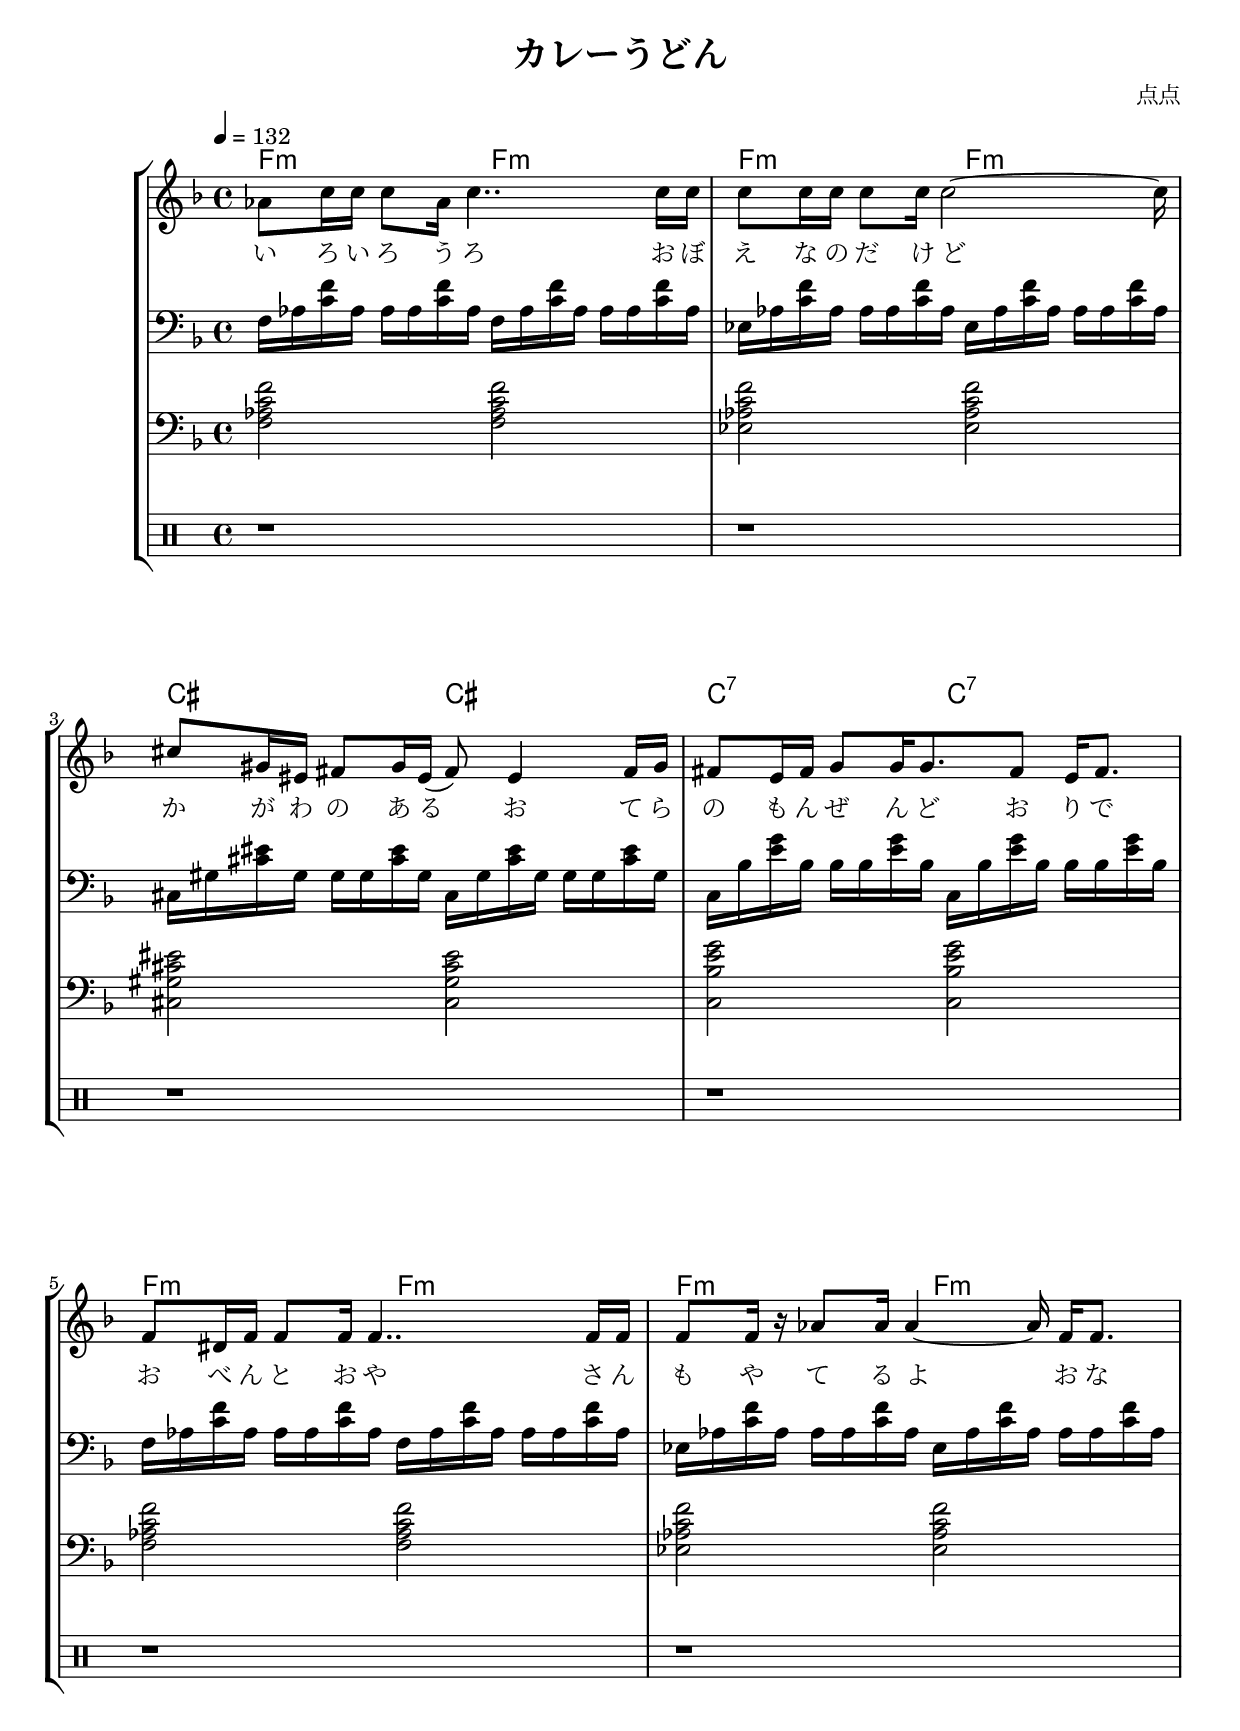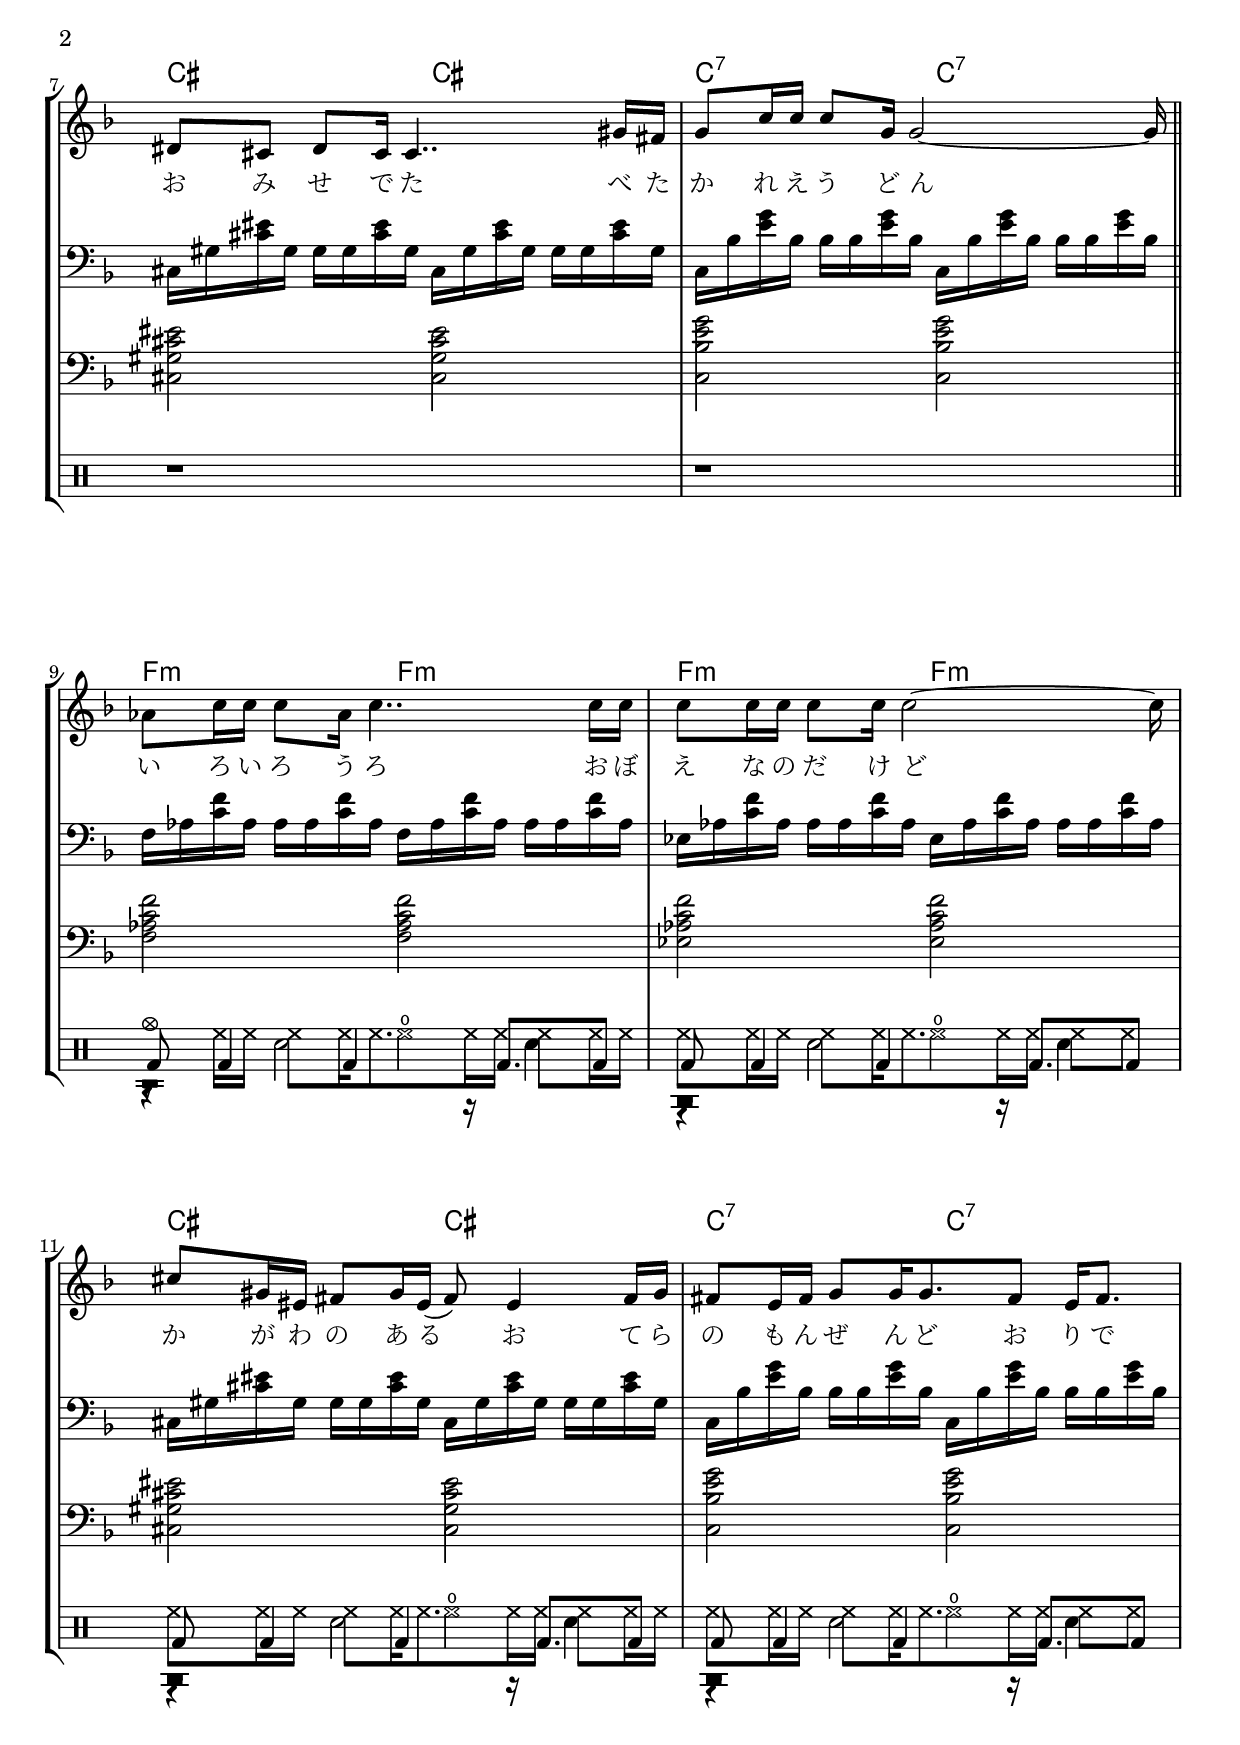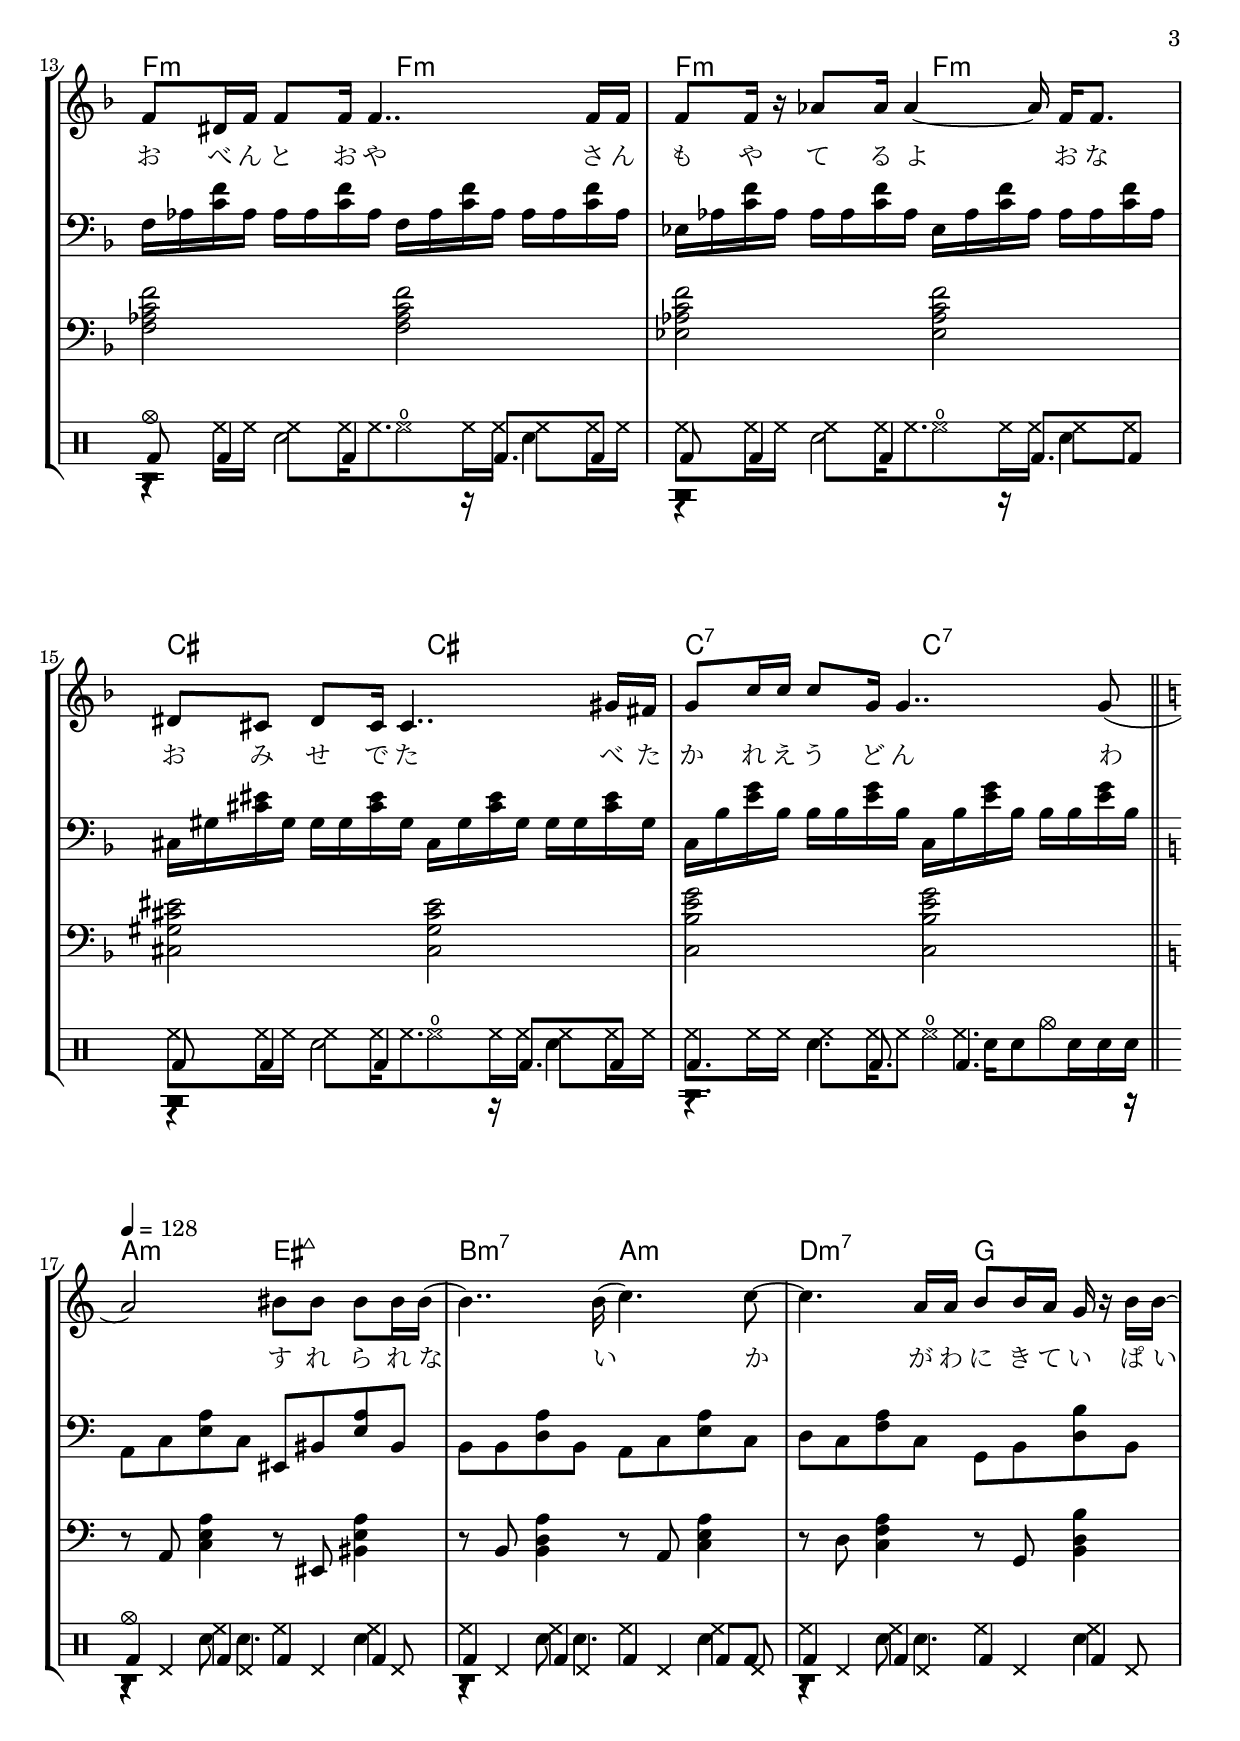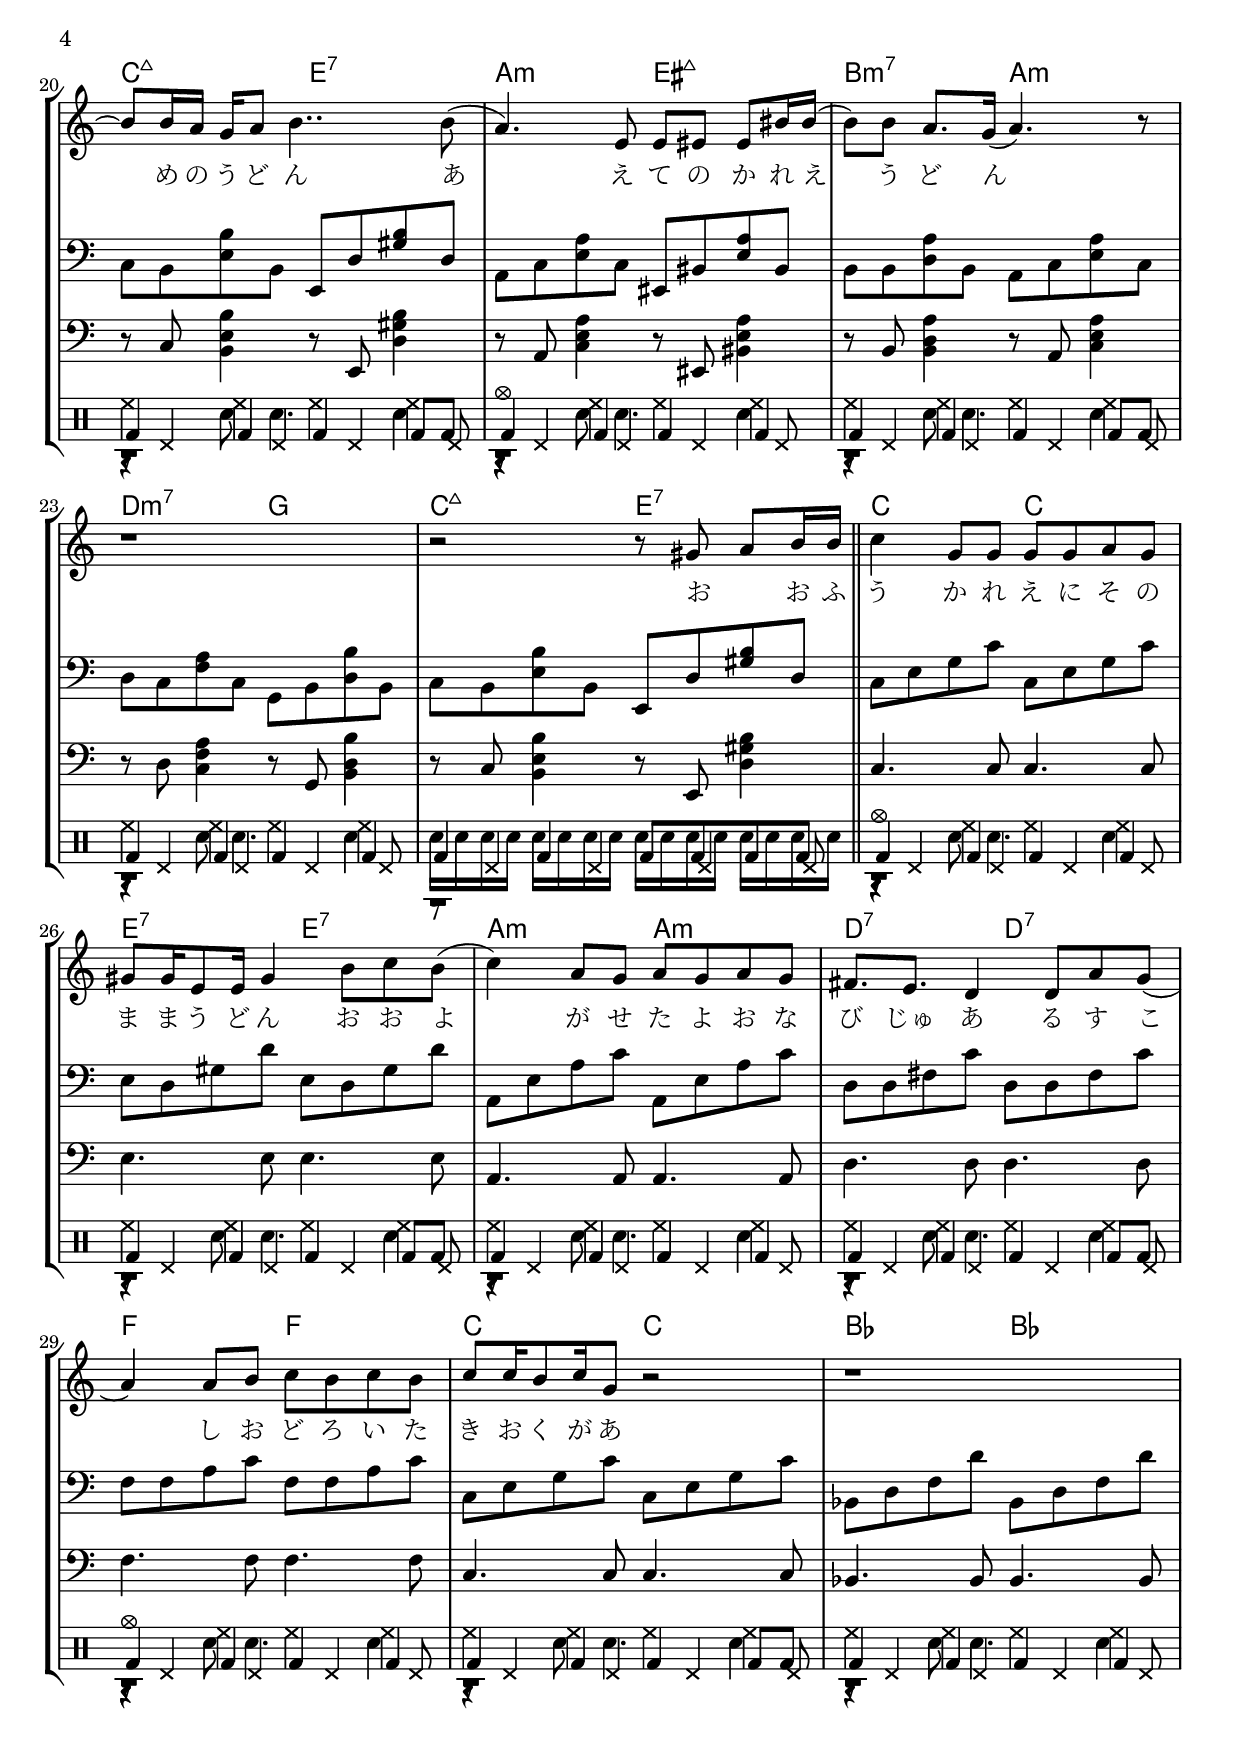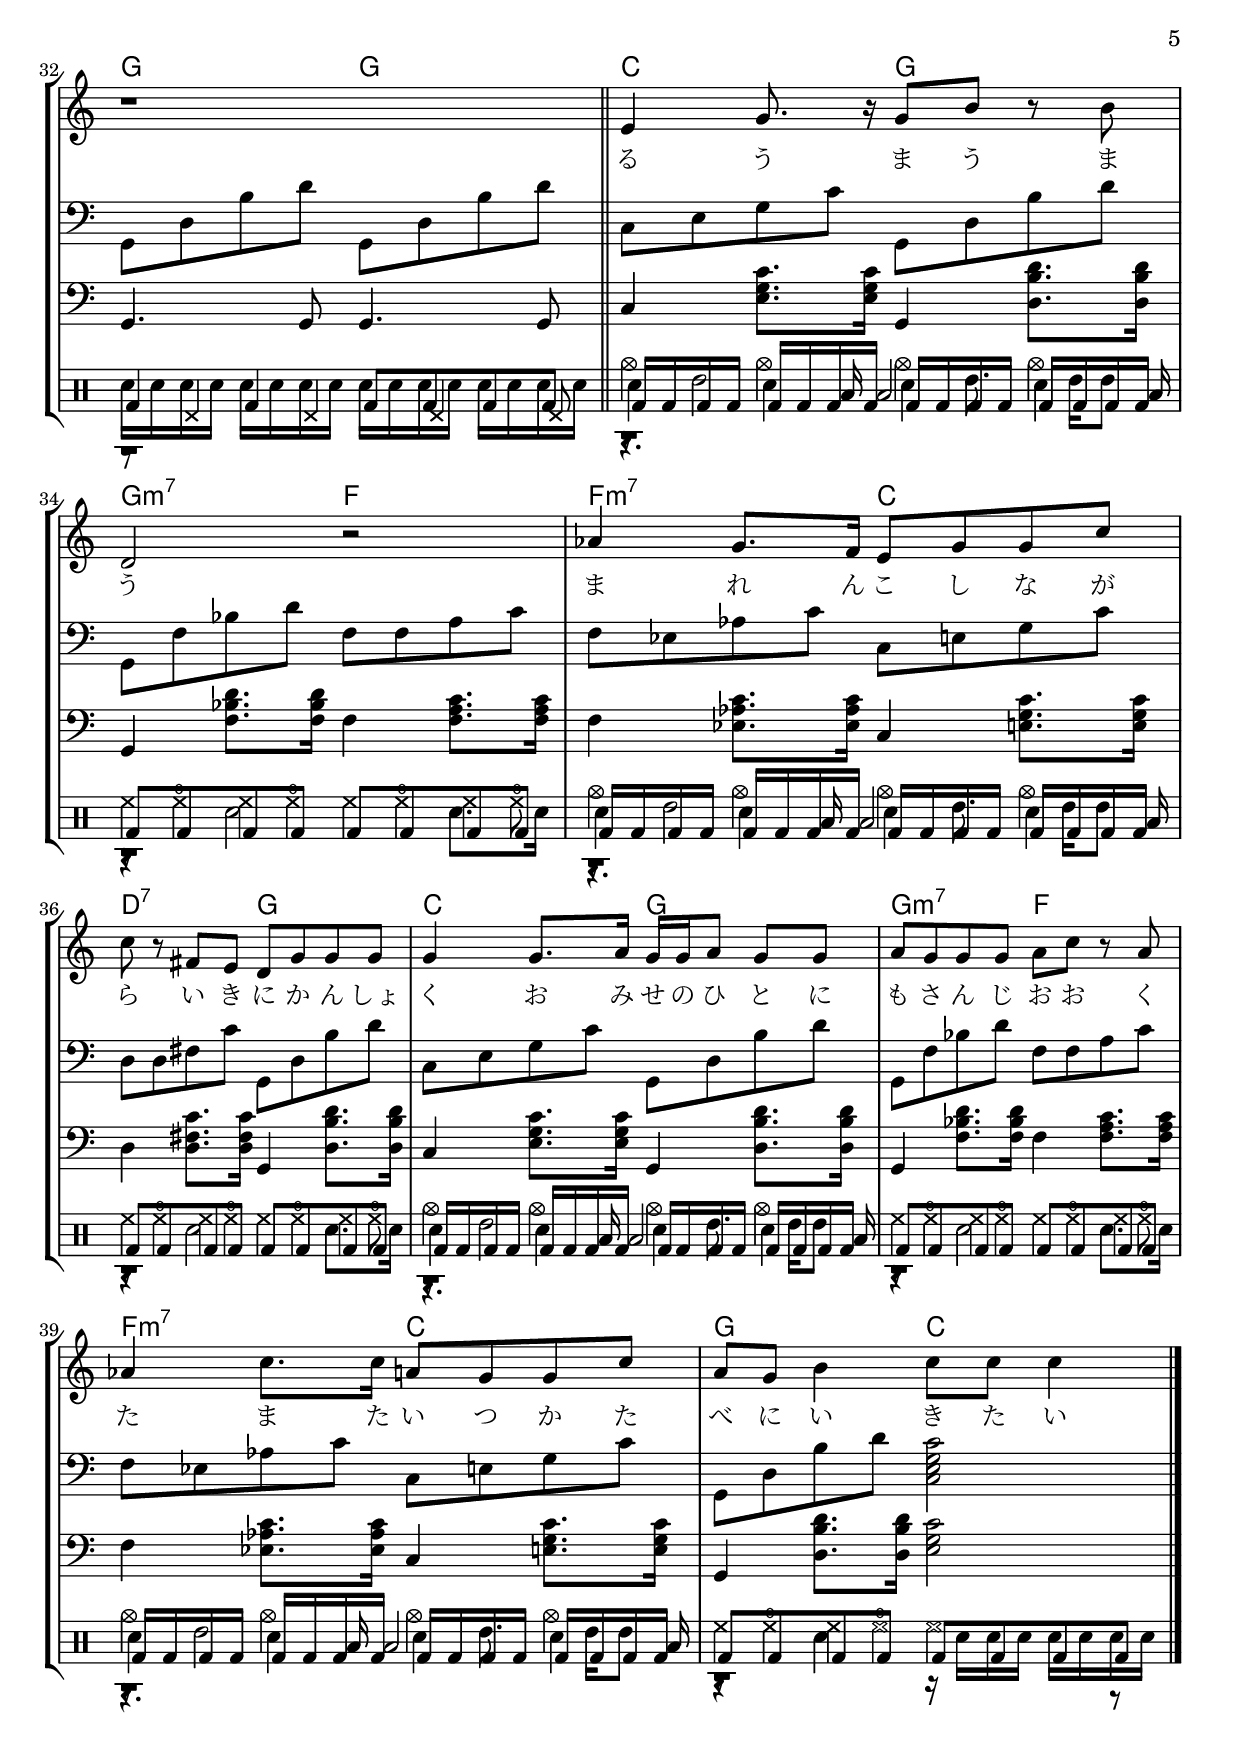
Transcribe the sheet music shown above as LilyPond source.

\version "2.12.1"

\header {
	title = \markup {カレーうどん}
	composer = \markup \center-column {点点}
}

harmony = \chordmode {
	f2:m f:m f:m f:m cis cis c:7 c:7 f:m f:m f:m f:m cis cis c:7 c:7 

	f:m f:m f:m f:m cis cis c:7 c:7 f:m f:m f:m f:m cis cis c:7 c:7 

	a:m eis:maj7 b:m7 a:m d:min7 g c:maj7 e:7 a:m eis:maj7 b:m7 a:m d:min7 g c:maj7 e:7 

	c c e:7 e:7 a:m a:m d:7 d:7 f f c c bes bes g g 

	c g g:min7 f f:min7 c d:7 g c g g:min7 f f:min7 c g c 
}

melody = {
	\set Staff.midiInstrument = #"Sitar"
		\key f \major
	\tempo 4 = 132
 as'8  c''16  c''16  c''8  as'16  c''4..  c''16  c''16 
	c''8  c''16  c''16  c''8  c''16  c''2~c''16 
	cis''8  gis'16  eis'16  fis'8  gis'16  eis'16  (fis'8)  eis'4  fis'16  gis'16 
	fis'8  e'16  fis'16  g'8  g'16  g'8.  fis'8  e'16  fis'8. 
	f'8  dis'16  f'16  f'8  f'16  f'4..  f'16  f'16 
	f'8  f'16  r16  as'8  as'16  as'4~as'16  f'16  f'8. 
	dis'8  cis'8  dis'8  cis'16  cis'4..  gis'16  fis'16 
	g'8  c''16  c''16  c''8  g'16  g'2~g'16
	\set Staff.midiInstrument = #"fss0.34"
	 as'8  c''16  c''16  c''8  as'16  c''4..  c''16  c''16 
	c''8  c''16  c''16  c''8  c''16  c''2~c''16 
	cis''8  gis'16  eis'16  fis'8  gis'16  eis'16  (fis'8)  eis'4  fis'16  gis'16 
	fis'8  e'16  fis'16  g'8  g'16  g'8.  fis'8  e'16  fis'8. 
	f'8  dis'16  f'16  f'8  f'16  f'4..  f'16  f'16 
	f'8  f'16  r16  as'8  as'16  as'4~as'16  f'16  f'8. 
	dis'8  cis'8  dis'8  cis'16  cis'4..  gis'16  fis'16 
	g'8  c''16  c''16  c''8  g'16  g'4..  	\set Staff.midiInstrument = #"fss0.32"
	g'8 
	(	\key c \major
	\tempo 4 = 128
a'2)  bis'8  bis'8  bis'8  bis'16  bis'16 
	(b'4..)  b'16  (c''4.)  c''8~ 
	c''4.  a'16  a'16  b'8  b'16  a'16  g'16  r16  b'16  b'16~ 
	b'8  b'16  a'16  g'16  a'8  b'4..  b'8 
	(a'4.)  e'8  e'8  eis'8  eis'8  bis'16  bis'16 
	(b'8)  b'8  a'8.  g'16  (a'4.)  	r8 r1 r2~r8 	\set Staff.midiInstrument = #"fss0.32"
	gis'8  a'8  b'16  b'16 
	c''4  g'8  g'8  g'8  g'8  a'8  g'8 
	gis'8  gis'16  e'8  e'16  gis'4  b'8  c''8  b'8 
	(c''4)  a'8  g'8  a'8  g'8  a'8  g'8 
	fis'8.  e'8.  d'4  d'8  a'8  g'8 
	(a'4)  a'8  b'8  c''8  b'8  c''8  b'8 
	c''8  c''16  b'8  c''16  g'8  	r2 r1 r1 	\set Staff.midiInstrument = #"fss0.32"
	 e'4  g'8.  r16  g'8  b'8  r8  b'8 
	d'2  r2 
	as'4  g'8.  f'16  e'8  g'8  g'8  c''8 
	c''8  r8  fis'8  e'8  d'8  g'8  g'8  g'8 
	g'4  g'8.  a'16  g'16  g'16  a'8  g'8  g'8 
	a'8  g'8  g'8  g'8  a'8  c''8  r8  a'8 
	as'4  c''8.  c''16  a'8  g'8  g'8  c''8 
	a'8  g'8  b'4  c''8  c''8  c''4
	\bar "|."
}

words = \lyricmode {
	い  ろ  い  ろ  う  ろ  お  ぼ  え  な  の  だ  け  ど  か  が  わ  の  あ  る  お  て  ら  の  も  ん  ぜ  ん  ど  お  り  で  お  べ  ん  と  お  や  さ  ん  も  や  て  る  よ  お  な  お  み  せ  で  た  べ  た  か  れ  え  う  ど  ん  
	い  ろ  い  ろ  う  ろ  お  ぼ  え  な  の  だ  け  ど  か  が  わ  の  あ  る  お  て  ら  の  も  ん  ぜ  ん  ど  お  り  で  お  べ  ん  と  お  や  さ  ん  も  や  て  る  よ  お  な  お  み  せ  で  た  べ  た  か  れ  え  う  ど  ん  
	わ  す  れ  ら  れ  な  い  か  が  わ  に  き  て  い  ぱ  い  め  の  う  ど  ん  あ  え  て  の  か  れ  え  う  ど  ん  
	お  お  ふ  う  か  れ  え  に  そ  の  ま  ま  う  ど  ん  お  お  よ  が  せ  た  よ  お  な  び  じゅ  あ  る  す  こ  し  お  ど  ろ  い  た  き  お  く  が  あ  る  
	う  ま  う  ま  う  ま  れ  ん  こ  し  な  が  ら  い  き  に  か  ん  しょ  く  お  み  せ  の  ひ  と  に  も  さ  ん  じ  お  お  く  た  ま  た  い  つ  か  た  べ  に  い  き  た  い  な  
}

tempochange = {
	\tempo 4 = 132
	r1 | r1 | r1 | r1 | r1 | r1 | r1 | r1 \bar "||"
	\tempo 4 = 132
	r1 | r1 | r1 | r1 | r1 | r1 | r1 | r1 \bar "||"
	\tempo 4 = 128
	r1 | r1 | r1 | r1 | r1 | r1 | r1 | r1 \bar "||"
	\tempo 4 = 128
	r1 | r1 | r1 | r1 | r1 | r1 | r1 | r1 \bar "||"
	\tempo 4 = 128
	r1 | r1 | r1 | r1 | r1 | r1 | r1 | r1 \bar "|."
}

mainacc = {
	\clef bass
	\set Staff.midiInstrument = #"Electric Bass (finger)"
	\key f \major
	\tempo 4 = 132
	f16 as <c' f'> as as as <c' f'> as
	f16 as <c' f'> as as as <c' f'> as
	es16 as <c' f'> as as as <c' f'> as
	es16 as <c' f'> as as as <c' f'> as
	cis16 gis <cis' eis'> gis gis gis <cis' eis'> gis
	cis16 gis <cis' eis'> gis gis gis <cis' eis'> gis
	c16 bes <e' g'> bes bes bes <e' g'> bes
	c16 bes <e' g'> bes bes bes <e' g'> bes
	f16 as <c' f'> as as as <c' f'> as
	f16 as <c' f'> as as as <c' f'> as
	es16 as <c' f'> as as as <c' f'> as
	es16 as <c' f'> as as as <c' f'> as
	cis16 gis <cis' eis'> gis gis gis <cis' eis'> gis
	cis16 gis <cis' eis'> gis gis gis <cis' eis'> gis
	c16 bes <e' g'> bes bes bes <e' g'> bes
	c16 bes <e' g'> bes bes bes <e' g'> bes
	\bar "||"

	\set Staff.midiInstrument = #"Sitar"
	f16 as <c' f'> as as as <c' f'> as
	f16 as <c' f'> as as as <c' f'> as
	es16 as <c' f'> as as as <c' f'> as
	es16 as <c' f'> as as as <c' f'> as
	cis16 gis <cis' eis'> gis gis gis <cis' eis'> gis
	cis16 gis <cis' eis'> gis gis gis <cis' eis'> gis
	c16 bes <e' g'> bes bes bes <e' g'> bes
	c16 bes <e' g'> bes bes bes <e' g'> bes
	f16 as <c' f'> as as as <c' f'> as
	f16 as <c' f'> as as as <c' f'> as
	es16 as <c' f'> as as as <c' f'> as
	es16 as <c' f'> as as as <c' f'> as
	cis16 gis <cis' eis'> gis gis gis <cis' eis'> gis
	cis16 gis <cis' eis'> gis gis gis <cis' eis'> gis
	c16 bes <e' g'> bes bes bes <e' g'> bes
	c16 bes <e' g'> bes bes bes <e' g'> bes
	\bar "||"

	\set Staff.midiInstrument = #"English Horn"
	\key c \major
	\tempo 4 = 128
	a,8 c <e a> c
	eis,8 bis, <e a> bis,
	b,8 b, <d a> b,
	a,8 c <e a> c
	d8 c <f a> c
	g,8 b, <d b> b,
	c8 b, <e b> b,
	e,8 d <gis b> d
	a,8 c <e a> c
	eis,8 bis, <e a> bis,
	b,8 b, <d a> b,
	a,8 c <e a> c
	d8 c <f a> c
	g,8 b, <d b> b,
	c8 b, <e b> b,
	e,8 d <gis b> d
	\bar "||"

	\set Staff.midiInstrument = #"English Horn"
	c8 e8 g8 c'8
	c8 e8 g8 c'8
	e8 d8 gis8 d'8
	e8 d8 gis8 d'8
	a,8 e8 a8 c'8
	a,8 e8 a8 c'8
	d8 d8 fis8 c'8
	d8 d8 fis8 c'8
	f8 f8 a8 c'8
	f8 f8 a8 c'8
	c8 e8 g8 c'8
	c8 e8 g8 c'8
	bes,8 d8 f8 d'8
	bes,8 d8 f8 d'8
	g,8 d8 b8 d'8
	g,8 d8 b8 d'8
	\bar "||"

	\set Staff.midiInstrument = #"Synthbrass 2"
	c8 e8 g8 c'8
	g,8 d8 b8 d'8
	g,8 f8 bes8 d'8
	f8 f8 a8 c'8
	f8 es8 as8 c'8
	c8 e8 g8 c'8
	d8 d8 fis8 c'8
	g,8 d8 b8 d'8
	c8 e8 g8 c'8
	g,8 d8 b8 d'8
	g,8 f8 bes8 d'8
	f8 f8 a8 c'8
	f8 es8 as8 c'8
	c8 e8 g8 c'8
	g,8 d8 b8 d'8
	<c e g c'>2
	\bar "|."
}

subacc = {
	\clef bass
	\set Staff.midiInstrument = #"Lead 1 (square)"
	\key f \major
	\tempo 4 = 132
	<f as c' f'>2
	<f as c' f'>2
	<es as c' f'>2
	<es as c' f'>2
	<cis gis cis' eis'>2
	<cis gis cis' eis'>2
	<c bes e' g'>2
	<c bes e' g'>2
	<f as c' f'>2
	<f as c' f'>2
	<es as c' f'>2
	<es as c' f'>2
	<cis gis cis' eis'>2
	<cis gis cis' eis'>2
	<c bes e' g'>2
	<c bes e' g'>2
	\bar "||"

	\set Staff.midiInstrument = #"Lead 1 (square)"
	<f as c' f'>2
	<f as c' f'>2
	<es as c' f'>2
	<es as c' f'>2
	<cis gis cis' eis'>2
	<cis gis cis' eis'>2
	<c bes e' g'>2
	<c bes e' g'>2
	<f as c' f'>2
	<f as c' f'>2
	<es as c' f'>2
	<es as c' f'>2
	<cis gis cis' eis'>2
	<cis gis cis' eis'>2
	<c bes e' g'>2
	<c bes e' g'>2
	\bar "||"

	\set Staff.midiInstrument = #"Electric Bass (finger)"
	\key c \major
	\tempo 4 = 128
	r8 a, <c e a>4
	r8 eis, <bis, e a>4
	r8 b, <b, d a>4
	r8 a, <c e a>4
	r8 d <c f a>4
	r8 g, <b, d b>4
	r8 c <b, e b>4
	r8 e, <d gis b>4
	r8 a, <c e a>4
	r8 eis, <bis, e a>4
	r8 b, <b, d a>4
	r8 a, <c e a>4
	r8 d <c f a>4
	r8 g, <b, d b>4
	r8 c <b, e b>4
	r8 e, <d gis b>4
	\bar "||"

	\set Staff.midiInstrument = #"Pizzicato Strings"
	c4.c8
	c4.c8
	e4.e8
	e4.e8
	a,4.a,8
	a,4.a,8
	d4.d8
	d4.d8
	f4.f8
	f4.f8
	c4.c8
	c4.c8
	bes,4.bes,8
	bes,4.bes,8
	g,4.g,8
	g,4.g,8
	\bar "||"

	\set Staff.midiInstrument = #"Helicopter"
	c4 <e g c'>8. <e g c'>16
	g,4 <d b d'>8. <d b d'>16
	g,4 <f bes d'>8. <f bes d'>16
	f4 <f a c'>8. <f a c'>16
	f4 <es as c'>8. <es as c'>16
	c4 <e g c'>8. <e g c'>16
	d4 <d fis c'>8. <d fis c'>16
	g,4 <d b d'>8. <d b d'>16
	c4 <e g c'>8. <e g c'>16
	g,4 <d b d'>8. <d b d'>16
	g,4 <f bes d'>8. <f bes d'>16
	f4 <f a c'>8. <f a c'>16
	f4 <es as c'>8. <es as c'>16
	c4 <e g c'>8. <e g c'>16
	g,4 <d b d'>8. <d b d'>16
	<e g c'>2
	\bar "|."
}

percA = {
	\drummode {
	r1 |r1 |r1 |r1 |r1 |r1 |r1 |r1 \bar "||"
	r2 hho2  |r2 hho2  |r2 hho2  |r2 hho2  |r2 hho2  |r2 hho2  |r2 hho2  |r2 hho2  \bar "||"
	r4 hh4 hh4 hh4  |hh4 hh4 hh4 hh4  |hh4 hh4 hh4 hh4  |hh4 hh4 hh4 hh4  |r4 hh4 hh4 hh4  |hh4 hh4 hh4 hh4  |hh4 hh4 hh4 hh4  |r1  \bar "||"
	r4 hh4 hh4 hh4  |hh4 hh4 hh4 hh4  |hh4 hh4 hh4 hh4  |hh4 hh4 hh4 hh4  |r4 hh4 hh4 hh4  |hh4 hh4 hh4 hh4  |hh4 hh4 hh4 hh4  |r1  \bar "||"
	r1  |hh4 hh4 hh4 hh4  |r1  |hh4 hh4 hh4 hh4  |r1  |hh4 hh4 hh4 hh4  |r1  |hh4 hh4 hh2  \bar "|."
	}
}

percB = {
	\drummode {
	r1 |r1 |r1 |r1 |r1 |r1 |r1 |r1 \bar "||"
	r8 hh16 hh16 hh8 hh16 hh8. hh16 hh16 hh8 hh16 hh16  |hh8 hh16 hh16 hh8 hh16 hh8. hh16 hh16 hh8 hh8  |hh8 hh16 hh16 hh8 hh16 hh8. hh16 hh16 hh8 hh16 hh16  |hh8 hh16 hh16 hh8 hh16 hh8. hh16 hh16 hh8 hh8  |r8 hh16 hh16 hh8 hh16 hh8. hh16 hh16 hh8 hh16 hh16  |hh8 hh16 hh16 hh8 hh16 hh8. hh16 hh16 hh8 hh8  |hh8 hh16 hh16 hh8 hh16 hh8. hh16 hh16 hh8 hh16 hh16  |hh8 hh16 hh16 hh8 hh16 hh8 hh4. r16  \bar "||"
	r4 sn8 sn4. sn4  |r4 sn8 sn4. sn4  |r4 sn8 sn4. sn4  |r4 sn8 sn4. sn4  |r4 sn8 sn4. sn4  |r4 sn8 sn4. sn4  |r4 sn8 sn4. sn4  |sn16 sn16 sn16 sn16 sn16 sn16 sn16 sn16 sn16 sn16 sn16 sn16 sn16 sn16 sn16 sn16  \bar "||"
	r4 sn8 sn4. sn4  |r4 sn8 sn4. sn4  |r4 sn8 sn4. sn4  |r4 sn8 sn4. sn4  |r4 sn8 sn4. sn4  |r4 sn8 sn4. sn4  |r4 sn8 sn4. sn4  |sn16 sn16 sn16 sn16 sn16 sn16 sn16 sn16 sn16 sn16 sn16 sn16 sn16 sn16 sn16 sn16  \bar "||"
	sn4 sn4 sn4 sn4  |r4 sn2 sn8. sn16  |sn4 sn4 sn4 sn4  |r4 sn2 sn8. sn16  |sn4 sn4 sn4 sn4  |r4 sn2 sn8. sn16  |sn4 sn4 sn4 sn4  |r4 sn4 r16 sn16 sn16 sn16 sn16 sn16 sn16 sn16  \bar "|."
	}
}

percC = {
	\drummode {
	r1 |r1 |r1 |r1 |r1 |r1 |r1 |r1 \bar "||"
	r4 sn2 sn4  |r4 sn2 sn4  |r4 sn2 sn4  |r4 sn2 sn4  |r4 sn2 sn4  |r4 sn2 sn4  |r4 sn2 sn4  |r4 sn4. sn16 sn8 sn16 sn16 sn16  \bar "||"
	bd4 bd4 bd4 bd4  |bd4 bd4 bd4 bd8 bd8  |bd4 bd4 bd4 bd4  |bd4 bd4 bd4 bd8 bd8  |bd4 bd4 bd4 bd4  |bd4 bd4 bd4 bd8 bd8  |bd4 bd4 bd4 bd4  |bd4 bd4 bd8 bd8 bd8 bd8  \bar "||"
	bd4 bd4 bd4 bd4  |bd4 bd4 bd4 bd8 bd8  |bd4 bd4 bd4 bd4  |bd4 bd4 bd4 bd8 bd8  |bd4 bd4 bd4 bd4  |bd4 bd4 bd4 bd8 bd8  |bd4 bd4 bd4 bd4  |bd4 bd4 bd8 bd8 bd8 bd8  \bar "||"
	bd16 bd16 bd16 bd16 bd16 bd16 bd16 bd16 bd16 bd16 bd16 bd16 bd16 bd16 bd16 bd16  |bd8 bd8 bd8 bd8 bd8 bd8 bd8 bd8  |bd16 bd16 bd16 bd16 bd16 bd16 bd16 bd16 bd16 bd16 bd16 bd16 bd16 bd16 bd16 bd16  |bd8 bd8 bd8 bd8 bd8 bd8 bd8 bd8  |bd16 bd16 bd16 bd16 bd16 bd16 bd16 bd16 bd16 bd16 bd16 bd16 bd16 bd16 bd16 bd16  |bd8 bd8 bd8 bd8 bd8 bd8 bd8 bd8  |bd16 bd16 bd16 bd16 bd16 bd16 bd16 bd16 bd16 bd16 bd16 bd16 bd16 bd16 bd16 bd16  |bd8 bd8 bd8 bd8 bd8 bd8 bd8 bd8  \bar "|."
	}
}

percD = {
	\drummode {
	r1 |r1 |r1 |r1 |r1 |r1 |r1 |r1 \bar "||"
	bd8 bd4 bd4 r16 bd8. bd8  |bd8 bd4 bd4 r16 bd8. bd8  |bd8 bd4 bd4 r16 bd8. bd8  |bd8 bd4 bd4 r16 bd8. bd8  |bd8 bd4 bd4 r16 bd8. bd8  |bd8 bd4 bd4 r16 bd8. bd8  |bd8 bd4 bd4 r16 bd8. bd8  |bd4. bd8. bd4. r16  \bar "||"
	r8 hhp4 hhp4 hhp4 hhp8  |r8 hhp4 hhp4 hhp4 hhp8  |r8 hhp4 hhp4 hhp4 hhp8  |r8 hhp4 hhp4 hhp4 hhp8  |r8 hhp4 hhp4 hhp4 hhp8  |r8 hhp4 hhp4 hhp4 hhp8  |r8 hhp4 hhp4 hhp4 hhp8  |r8 hhp4 hhp4 hhp4 hhp8  \bar "||"
	r8 hhp4 hhp4 hhp4 hhp8  |r8 hhp4 hhp4 hhp4 hhp8  |r8 hhp4 hhp4 hhp4 hhp8  |r8 hhp4 hhp4 hhp4 hhp8  |r8 hhp4 hhp4 hhp4 hhp8  |r8 hhp4 hhp4 hhp4 hhp8  |r8 hhp4 hhp4 hhp4 hhp8  |r8 hhp4 hhp4 hhp4 hhp8  \bar "||"
	r1  |r8 hho4 hho4 hho4 hho8  |r1  |r8 hho4 hho4 hho4 hho8  |r1  |r8 hho4 hho4 hho4 hho8  |r1  |r8 hho4 hho2 r8  \bar "|."
	}
}

percE = {
	\drummode {
	r1 |r1 |r1 |r1 |r1 |r1 |r1 |r1 \bar "||"
	cymc1  |r1 |r1 |r1 |cymc1  |r1 |r1 |r2. cymc4  \bar "||"
	cymc1  |r1 |r1 |r1 |cymc1  |r1 |r1 |r1 \bar "||"
	cymc1  |r1 |r1 |r1 |cymc1  |r1 |r1 |r1 \bar "||"
	cymc4 cymc4 cymc4 cymc4  |r1 |cymc4 cymc4 cymc4 cymc4  |r1 |cymc4 cymc4 cymc4 cymc4  |r1 |cymc4 cymc4 cymc4 cymc4  |r1 \bar "|."
	}
}

percF = {
	\drummode {
	r1 | r1 | r1 | r1 | r1 | r1 | r1 | r1 \bar "||"
	r1 | r1 | r1 | r1 | r1 | r1 | r1 | r1 \bar "||"
	r1 | r1 | r1 | r1 | r1 | r1 | r1 | r1 \bar "||"
	r1 | r1 | r1 | r1 | r1 | r1 | r1 | r1 \bar "||"
	r8 tommh2 tommh8. tommh16 tommh8  |r1 |r8 tommh2 tommh8. tommh16 tommh8  |r1 |r8 tommh2 tommh8. tommh16 tommh8  |r1 |r8 tommh2 tommh8. tommh16 tommh8  |r1 \bar "|."
	}
}

percG = {
	\drummode {
	r1 | r1 | r1 | r1 | r1 | r1 | r1 | r1 \bar "||"
	r1 | r1 | r1 | r1 | r1 | r1 | r1 | r1 \bar "||"
	r1 | r1 | r1 | r1 | r1 | r1 | r1 | r1 \bar "||"
	r1 | r1 | r1 | r1 | r1 | r1 | r1 | r1 \bar "||"
	r4. toml16 toml2 toml16  |r1 |r4. toml16 toml2 toml16  |r1 |r4. toml16 toml2 toml16  |r1 |r4. toml16 toml2 toml16  |r1 \bar "|."
	}
}

\score {
	<<
		\new StaffGroup <<
			\new ChordNames {\harmony}
			\new Voice = "melody" {\melody}
			\new Lyrics \lyricsto "melody" \words
			\new Staff = "mainacc" {\mainacc}
			\new Staff = "subacc" {\subacc}
			\new DrumStaff <<
				\new DrumVoice {\percA}
				\new DrumVoice {\percB}
				\new DrumVoice {\percC}
				\new DrumVoice {\percD}
				\new DrumVoice {\percE}
				\new DrumVoice {\percF}
				\new DrumVoice {\percG}
			>>
		>>
	>>
	\layout { }
}
